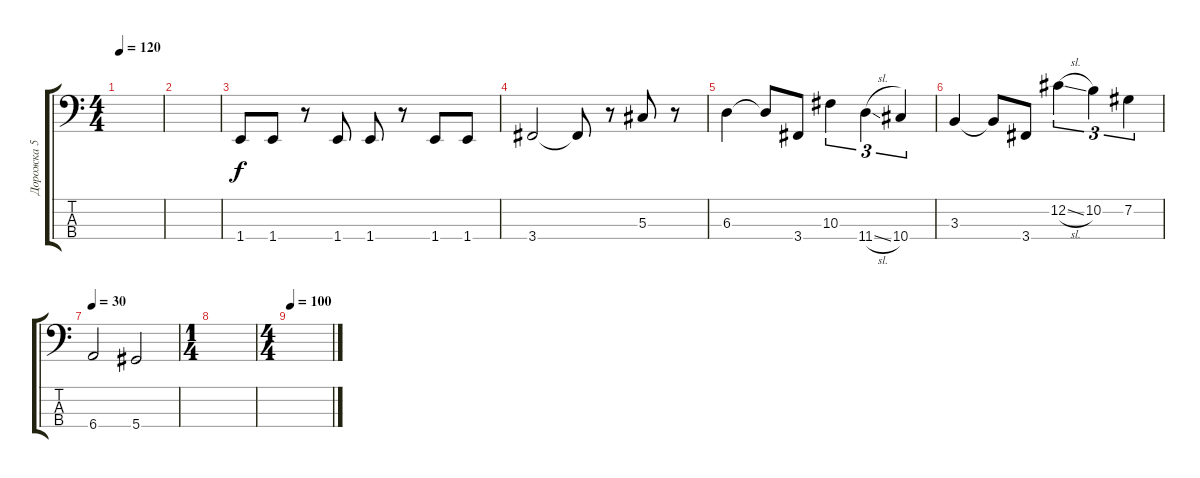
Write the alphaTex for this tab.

\track ("Дорожка 5" "Дорожка 5") {instrument electricbassfinger}
\staff {score tabs}
\tuning (Gb2 Db2 Ab1 Eb1) {hide}
\ts (4 4)
\tempo 120
\clef f4
\ks c
|
|
1.4.8 1.4.8 r.8 1.4.8 1.4.8 r.8 1.4.8 1.4.8 |
3.4.2 3.4{t}.8 r.8 5.3.8 r.8 |
6.3.4 6.3{t}.8 3.4.8 10.3.4{tu (3 2)} 11.4{sl}.4{tu (3 2)} 10.4.4{tu (3 2)} |
3.3.4 3.3{t}.8 3.4.8 12.2{sl}.4{tu (3 2)} 10.2.4{tu (3 2)} 7.2.4{tu (3 2)} |
\tempo 30
6.4.2 5.4.2 |
\ts (1 4)
|
\ts (4 4)
\tempo 100
